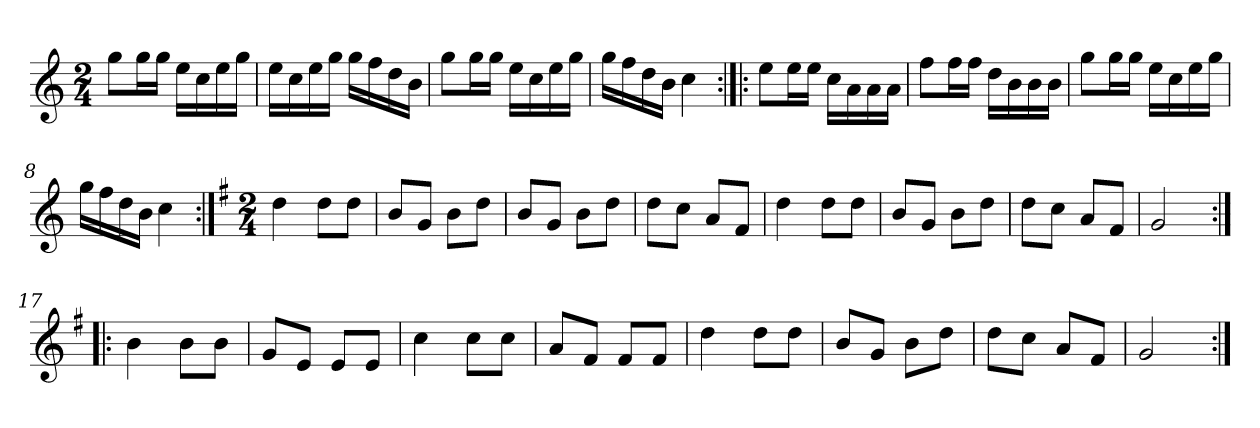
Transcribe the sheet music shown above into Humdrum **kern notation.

**kern
*part1
*staff1
*clefG2
*k[]
*M2/4
=1
8gg\L
16gg\L
16gg\JJ
16ee\LL
16cc\
16ee\
16gg\JJ
=2
16ee\LL
16cc\
16ee\
16gg\JJ
16gg\LL
16ff\
16dd\
16b\JJ
=3
8gg\L
16gg\L
16gg\JJ
16ee\LL
16cc\
16ee\
16gg\JJ
=4
16gg\LL
16ff\
16dd\
16b\JJ
4cc\
=5:|!|:
8ee\L
16ee\L
16ee\JJ
16cc\LL
16a\
16a\
16a\JJ
=6
8ff\L
16ff\L
16ff\JJ
16dd\LL
16b\
16b\
16b\JJ
=7
8gg\L
16gg\L
16gg\JJ
16ee\LL
16cc\
16ee\
16gg\JJ
!!LO:LB:g=z
=8
16gg\LL
16ff\
16dd\
16b\JJ
4cc\
=9:|!
*k[f#]
*G:
*M2/4
4dd\
8dd\L
8dd\J
=10
8b/L
8g/J
8b\L
8dd\J
=11
8b/L
8g/J
8b\L
8dd\J
=12
8dd\L
8cc\J
8a/L
8f#/J
=13
4dd\
8dd\L
8dd\J
=14
8b/L
8g/J
8b\L
8dd\J
=15
8dd\L
8cc\J
8a/L
8f#/J
=16
2g/
=17:|!|:
4b\
8b\L
8b\J
=18
8g/L
8e/J
8e/L
8e/J
!!LO:LB:g=z
=19
4cc\
8cc\L
8cc\J
=20
8a/L
8f#/J
8f#/L
8f#/J
=21
4dd\
8dd\L
8dd\J
=22
8b/L
8g/J
8b\L
8dd\J
=23
8dd\L
8cc\J
8a/L
8f#/J
=24
2g/
=:|!
*-
